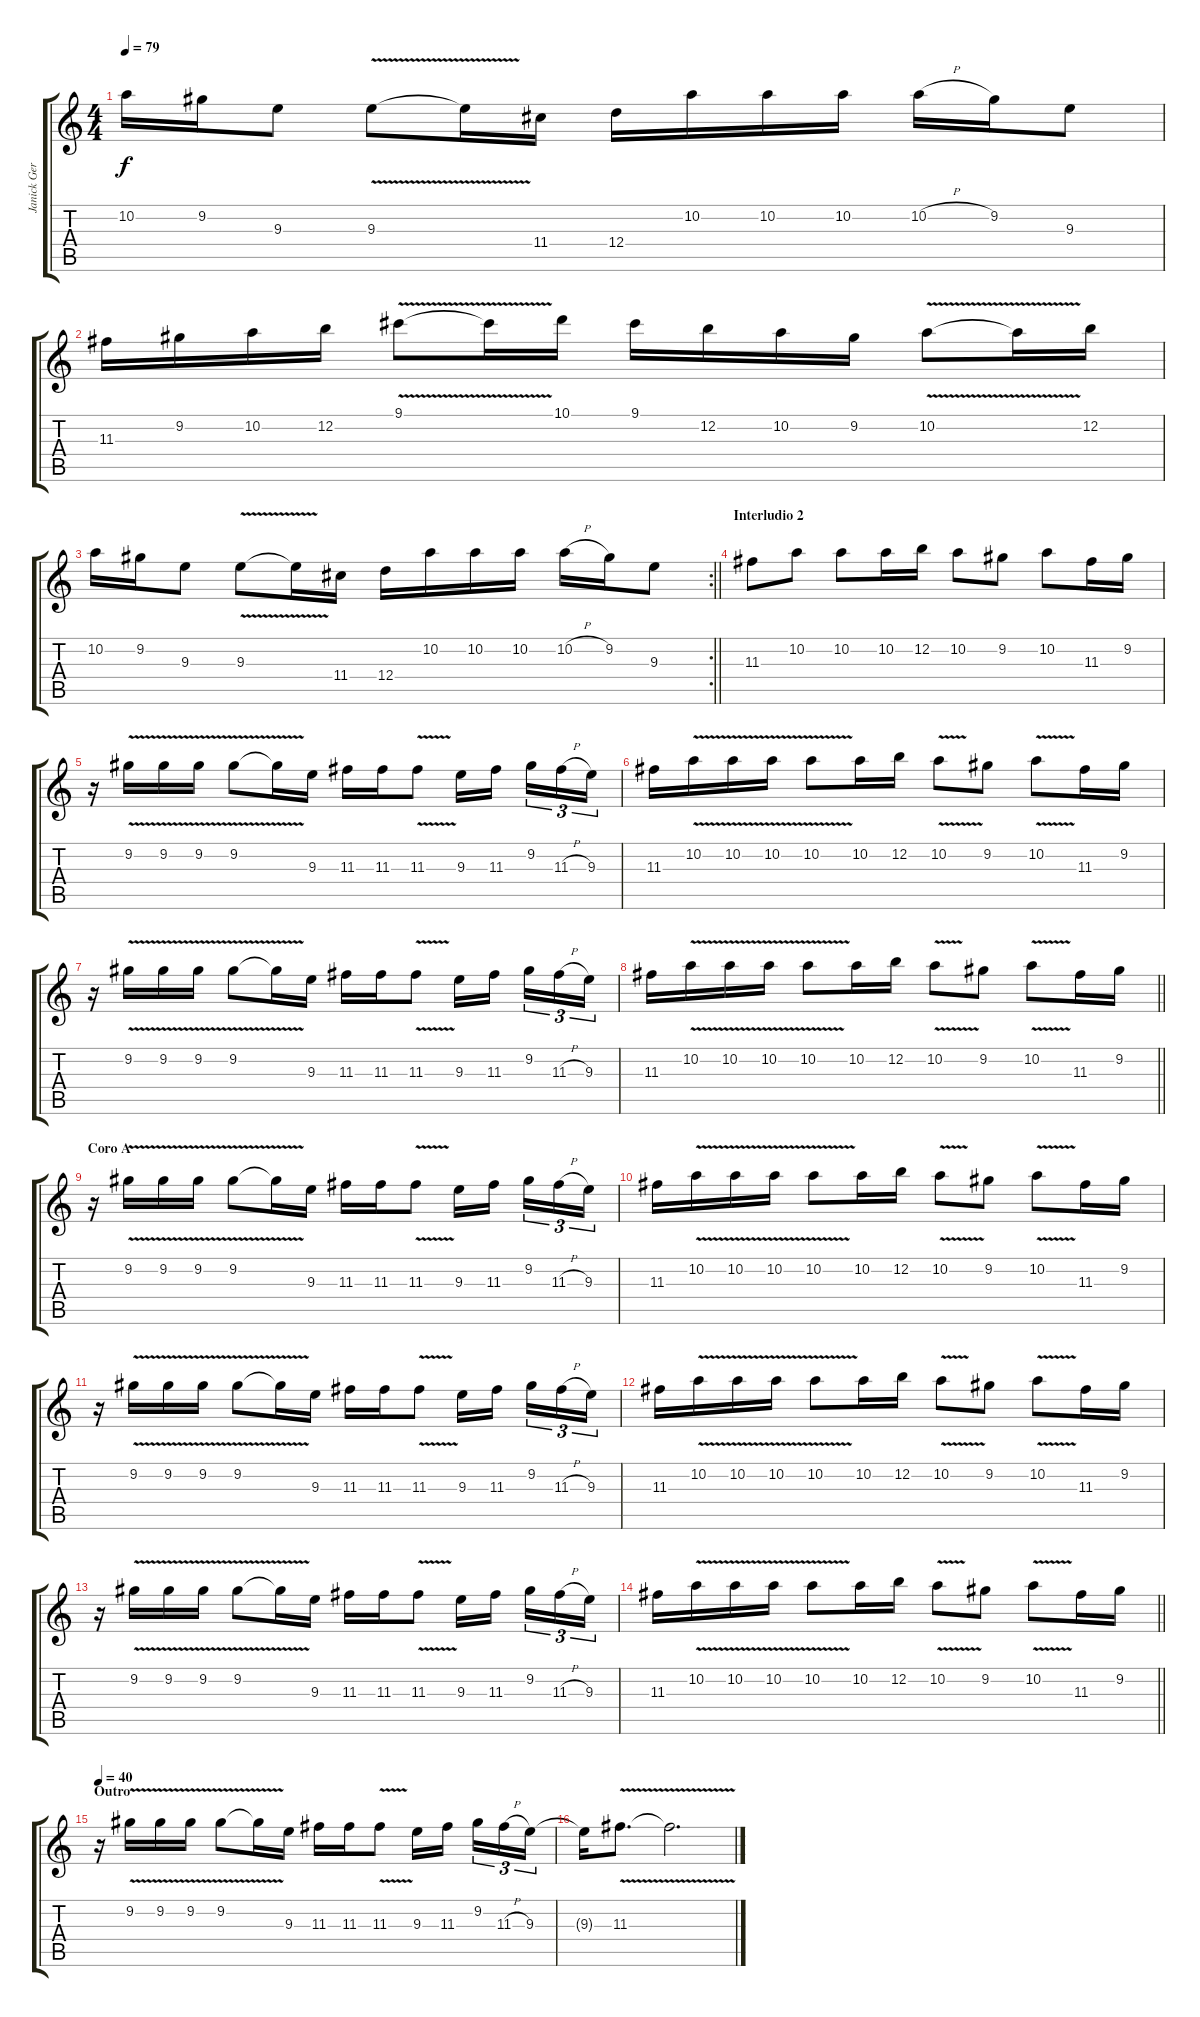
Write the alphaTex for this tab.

\track ("Janick Gers" "Janick Ger") {instrument overdrivenguitar}
\staff {score tabs}
\tuning (E4 B3 G3 D3 A2 E2) {hide}
\ts (4 4)
\tempo 79
\clef g2
\ks c
10.2.16{dy f} 9.2.16 9.3.8 9.3{v}.8 9.3{t}.16 11.4.16 12.4.16 10.2.16 10.2.16 10.2.16 10.2{h}.16 9.2.16 9.3.8 |
11.3.16 9.2.16 10.2.16 12.2.16 9.1{v}.8 9.1{t}.16 10.1.16 9.1.16 12.2.16 10.2.16 9.2.16 10.2{v}.8 10.2{t}.16 12.2.16 |
\rc 2
\barLineRight lightlight
10.2.16 9.2.16 9.3.8 9.3{v}.8 9.3{t}.16 11.4.16 12.4.16 10.2.16 10.2.16 10.2.16 10.2{h}.16 9.2.16 9.3.8 |
\section ("" "Interludio 2")
11.3.8 10.2.8 10.2.8 10.2.16 12.2.16 10.2.8 9.2.8 10.2.8 11.3.16 9.2.16 |
r.16 9.2{v}.16 9.2{v}.16 9.2{v}.16 9.2{v}.8 9.2{t}.16 9.3.16 11.3.16 11.3.16 11.3{v}.8 9.3.16 11.3.16{beam splitsecondary} 9.2.16{tu (3 2)} 11.3{h}.16{tu (3 2)} 9.3.16{tu (3 2)} |
11.3.16 10.2{v}.16 10.2{v}.16 10.2{v}.16 10.2{v}.8 10.2.16 12.2.16 10.2{v}.8 9.2.8 10.2{v}.8 11.3.16 9.2.16 |
r.16 9.2{v}.16 9.2{v}.16 9.2{v}.16 9.2{v}.8 9.2{t}.16 9.3.16 11.3.16 11.3.16 11.3{v}.8 9.3.16 11.3.16{beam splitsecondary} 9.2.16{tu (3 2)} 11.3{h}.16{tu (3 2)} 9.3.16{tu (3 2)} |
\barLineRight lightlight
11.3.16 10.2{v}.16 10.2{v}.16 10.2{v}.16 10.2{v}.8 10.2.16 12.2.16 10.2{v}.8 9.2.8 10.2{v}.8 11.3.16 9.2.16 |
\section ("" "Coro A")
r.16 9.2{v}.16 9.2{v}.16 9.2{v}.16 9.2{v}.8 9.2{t}.16 9.3.16 11.3.16 11.3.16 11.3{v}.8 9.3.16 11.3.16{beam splitsecondary} 9.2.16{tu (3 2)} 11.3{h}.16{tu (3 2)} 9.3.16{tu (3 2)} |
11.3.16 10.2{v}.16 10.2{v}.16 10.2{v}.16 10.2{v}.8 10.2.16 12.2.16 10.2{v}.8 9.2.8 10.2{v}.8 11.3.16 9.2.16 |
r.16 9.2{v}.16 9.2{v}.16 9.2{v}.16 9.2{v}.8 9.2{t}.16 9.3.16 11.3.16 11.3.16 11.3{v}.8 9.3.16 11.3.16{beam splitsecondary} 9.2.16{tu (3 2)} 11.3{h}.16{tu (3 2)} 9.3.16{tu (3 2)} |
11.3.16 10.2{v}.16 10.2{v}.16 10.2{v}.16 10.2{v}.8 10.2.16 12.2.16 10.2{v}.8 9.2.8 10.2{v}.8 11.3.16 9.2.16 |
r.16 9.2{v}.16 9.2{v}.16 9.2{v}.16 9.2{v}.8 9.2{t}.16 9.3.16 11.3.16 11.3.16 11.3{v}.8 9.3.16 11.3.16{beam splitsecondary} 9.2.16{tu (3 2)} 11.3{h}.16{tu (3 2)} 9.3.16{tu (3 2)} |
\barLineRight lightlight
11.3.16 10.2{v}.16 10.2{v}.16 10.2{v}.16 10.2{v}.8 10.2.16 12.2.16 10.2{v}.8 9.2.8 10.2{v}.8 11.3.16 9.2.16 |
\section ("" "Outro")
\tempo 40
r.16 9.2{v}.16 9.2{v}.16 9.2{v}.16 9.2{v}.8 9.2{t}.16 9.3.16 11.3.16 11.3.16 11.3{v}.8 9.3.16 11.3.16{beam splitsecondary} 9.2.16{tu (3 2)} 11.3{h}.16{tu (3 2)} 9.3.16{tu (3 2)} |
9.3{t}.16 11.3{v}.8{d volume 0} 11.3{t}.2{d}
